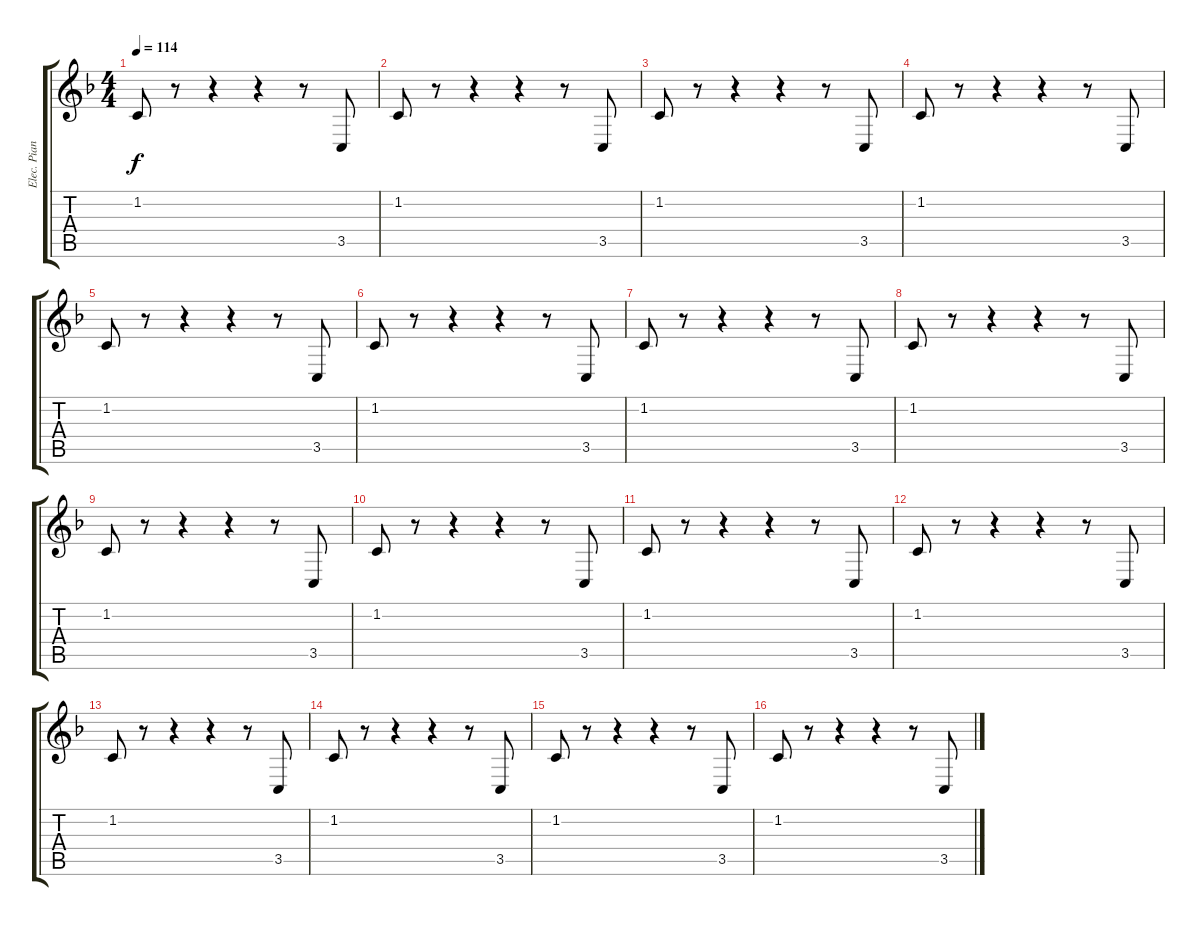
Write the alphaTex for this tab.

\track ("Elec. Piano" "Elec. Pian") {instrument electricgrandpiano}
\staff {score tabs}
\tuning (E4 B3 G3 D3 A2 E2) {hide}
\ts (4 4)
\tempo 114
\clef g2
\ks f
1.2.8{dy f} r.8 r.4 r.4 r.8 3.5.8 |
1.2.8 r.8 r.4 r.4 r.8 3.5.8 |
1.2.8 r.8 r.4 r.4 r.8 3.5.8 |
1.2.8 r.8 r.4 r.4 r.8 3.5.8 |
1.2.8 r.8 r.4 r.4 r.8 3.5.8 |
1.2.8 r.8 r.4 r.4 r.8 3.5.8 |
1.2.8 r.8 r.4 r.4 r.8 3.5.8 |
1.2.8 r.8 r.4 r.4 r.8 3.5.8 |
1.2.8 r.8 r.4 r.4 r.8 3.5.8 |
1.2.8 r.8 r.4 r.4 r.8 3.5.8 |
1.2.8 r.8 r.4 r.4 r.8 3.5.8 |
1.2.8 r.8 r.4 r.4 r.8 3.5.8 |
1.2.8 r.8 r.4 r.4 r.8 3.5.8 |
1.2.8 r.8 r.4 r.4 r.8 3.5.8 |
1.2.8 r.8 r.4 r.4 r.8 3.5.8 |
1.2.8 r.8 r.4 r.4 r.8 3.5.8
